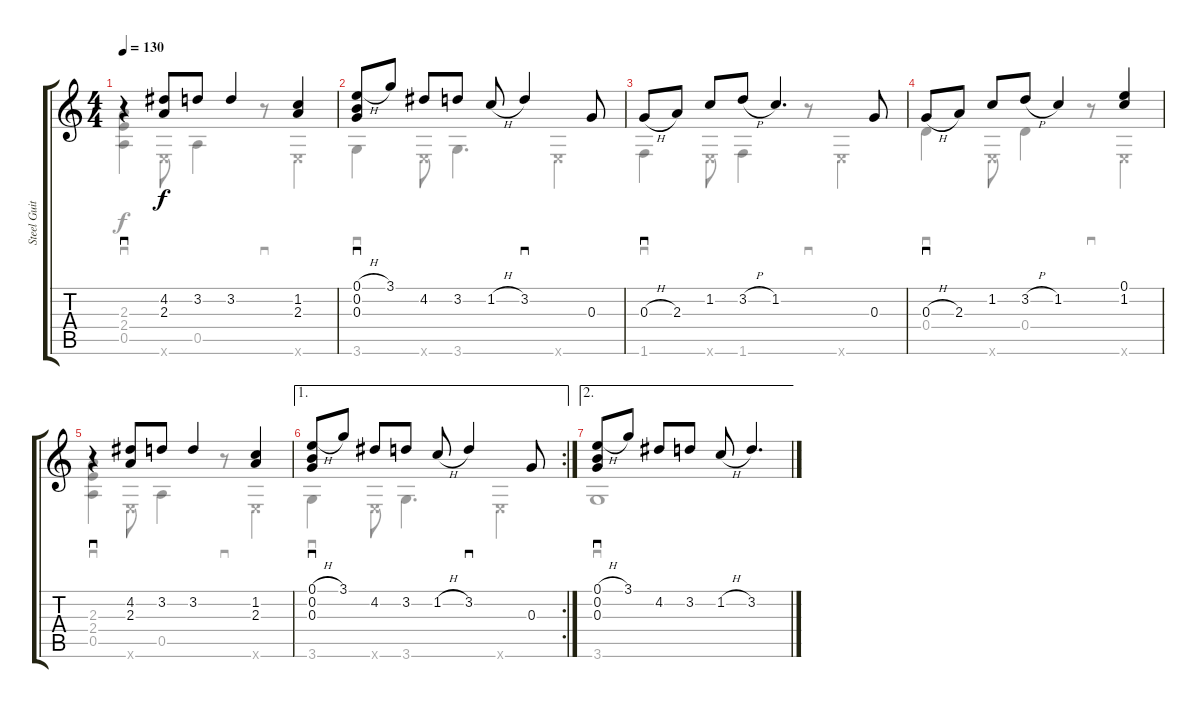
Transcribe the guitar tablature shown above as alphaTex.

\track ("Steel Guitar" "Steel Guit") {instrument acousticguitarsteel}
\staff {score tabs}
\tuning (E4 B3 G3 D3 A2 E2) {hide}
\voice
\ts (4 4)
\tempo 130
\clef g2
\ks c
r.4{sd dy f} (4.2 2.3).8 3.2.8 3.2.4 (1.2 2.3).4 |
(0.1{h} 0.2 0.3).8{sd} 3.1.8 4.2.8 3.2.8 1.2{h}.8 3.2.4{sd} 0.3.8 |
0.3{h}.8{sd} 2.3.8 1.2.8 3.2{h}.8 1.2.4{d} 0.3.8 |
0.3{h}.8{sd} 2.3.8 1.2.8 3.2{h}.8 1.2.4 (0.1 1.2).4 |
r.4{sd} (4.2 2.3).8 3.2.8 3.2.4 (1.2 2.3).4 |
\ae 1
\rc 2
(0.1{h} 0.2 0.3).8{sd} 3.1.8 4.2.8 3.2.8 1.2{h}.8 3.2.4{sd} 0.3.8 |
\ae 2
(0.1{h} 0.2 0.3).8{sd} 3.1.8 4.2.8 3.2.8 1.2{h}.8 3.2.4{d}
\voice
\clef g2
\ottava regular
\simile none
\ks c
(2.3 2.4 0.5).4{sd dy f} 0.6{x}.8 0.5.4 r.8{sd} 0.6{x}.4 |
3.6.4{sd} 0.6{x}.8 3.6.4{d} 0.6{x}.4 |
1.6.4{sd} 0.6{x}.8 1.6.4 r.8{sd} 0.6{x}.4 |
0.4.4{sd} 0.6{x}.8 0.4.4 r.8{sd} 0.6{x}.4 |
(2.3 2.4 0.5).4{sd} 0.6{x}.8 0.5.4 r.8{sd} 0.6{x}.4 |
3.6.4{sd} 0.6{x}.8 3.6.4{d} 0.6{x}.4 |
3.6.1{sd}
